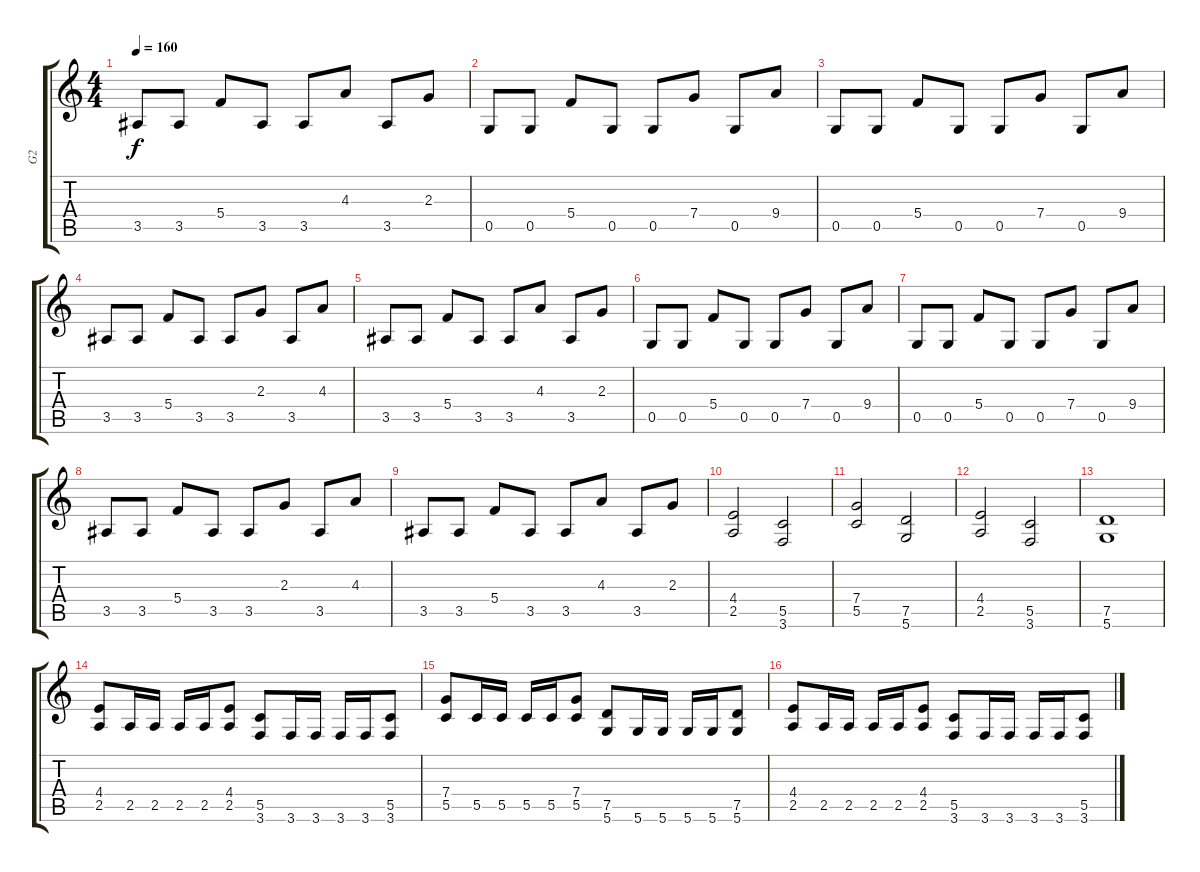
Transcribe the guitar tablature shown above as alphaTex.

\track ("G2" "G2") {instrument distortionguitar}
\staff {score tabs}
\tuning (D4 A3 F3 C3 G2 D2) {hide}
\ts (4 4)
\tempo 160
\clef g2
\ks c
3.5.8{dy f} 3.5.8 5.4.8 3.5.8 3.5.8 4.3.8 3.5.8 2.3.8 |
0.5.8 0.5.8 5.4.8 0.5.8 0.5.8 7.4.8 0.5.8 9.4.8 |
0.5.8 0.5.8 5.4.8 0.5.8 0.5.8 7.4.8 0.5.8 9.4.8 |
3.5.8 3.5.8 5.4.8 3.5.8 3.5.8 2.3.8 3.5.8 4.3.8 |
3.5.8 3.5.8 5.4.8 3.5.8 3.5.8 4.3.8 3.5.8 2.3.8 |
0.5.8 0.5.8 5.4.8 0.5.8 0.5.8 7.4.8 0.5.8 9.4.8 |
0.5.8 0.5.8 5.4.8 0.5.8 0.5.8 7.4.8 0.5.8 9.4.8 |
3.5.8 3.5.8 5.4.8 3.5.8 3.5.8 2.3.8 3.5.8 4.3.8 |
3.5.8 3.5.8 5.4.8 3.5.8 3.5.8 4.3.8 3.5.8 2.3.8 |
\section ("" "")
(4.4 2.5).2 (5.5 3.6).2 |
(7.4 5.5).2 (7.5 5.6).2 |
(4.4 2.5).2 (5.5 3.6).2 |
(7.5 5.6).1 |
\section ("" "")
(4.4 2.5).8 2.5.16 2.5.16 2.5.16 2.5.16 (4.4 2.5).8 (5.5 3.6).8 3.6.16 3.6.16 3.6.16 3.6.16 (5.5 3.6).8 |
(7.4 5.5).8 5.5.16 5.5.16 5.5.16 5.5.16 (7.4 5.5).8 (7.5 5.6).8 5.6.16 5.6.16 5.6.16 5.6.16 (7.5 5.6).8 |
(4.4 2.5).8 2.5.16 2.5.16 2.5.16 2.5.16 (4.4 2.5).8 (5.5 3.6).8 3.6.16 3.6.16 3.6.16 3.6.16 (5.5 3.6).8
